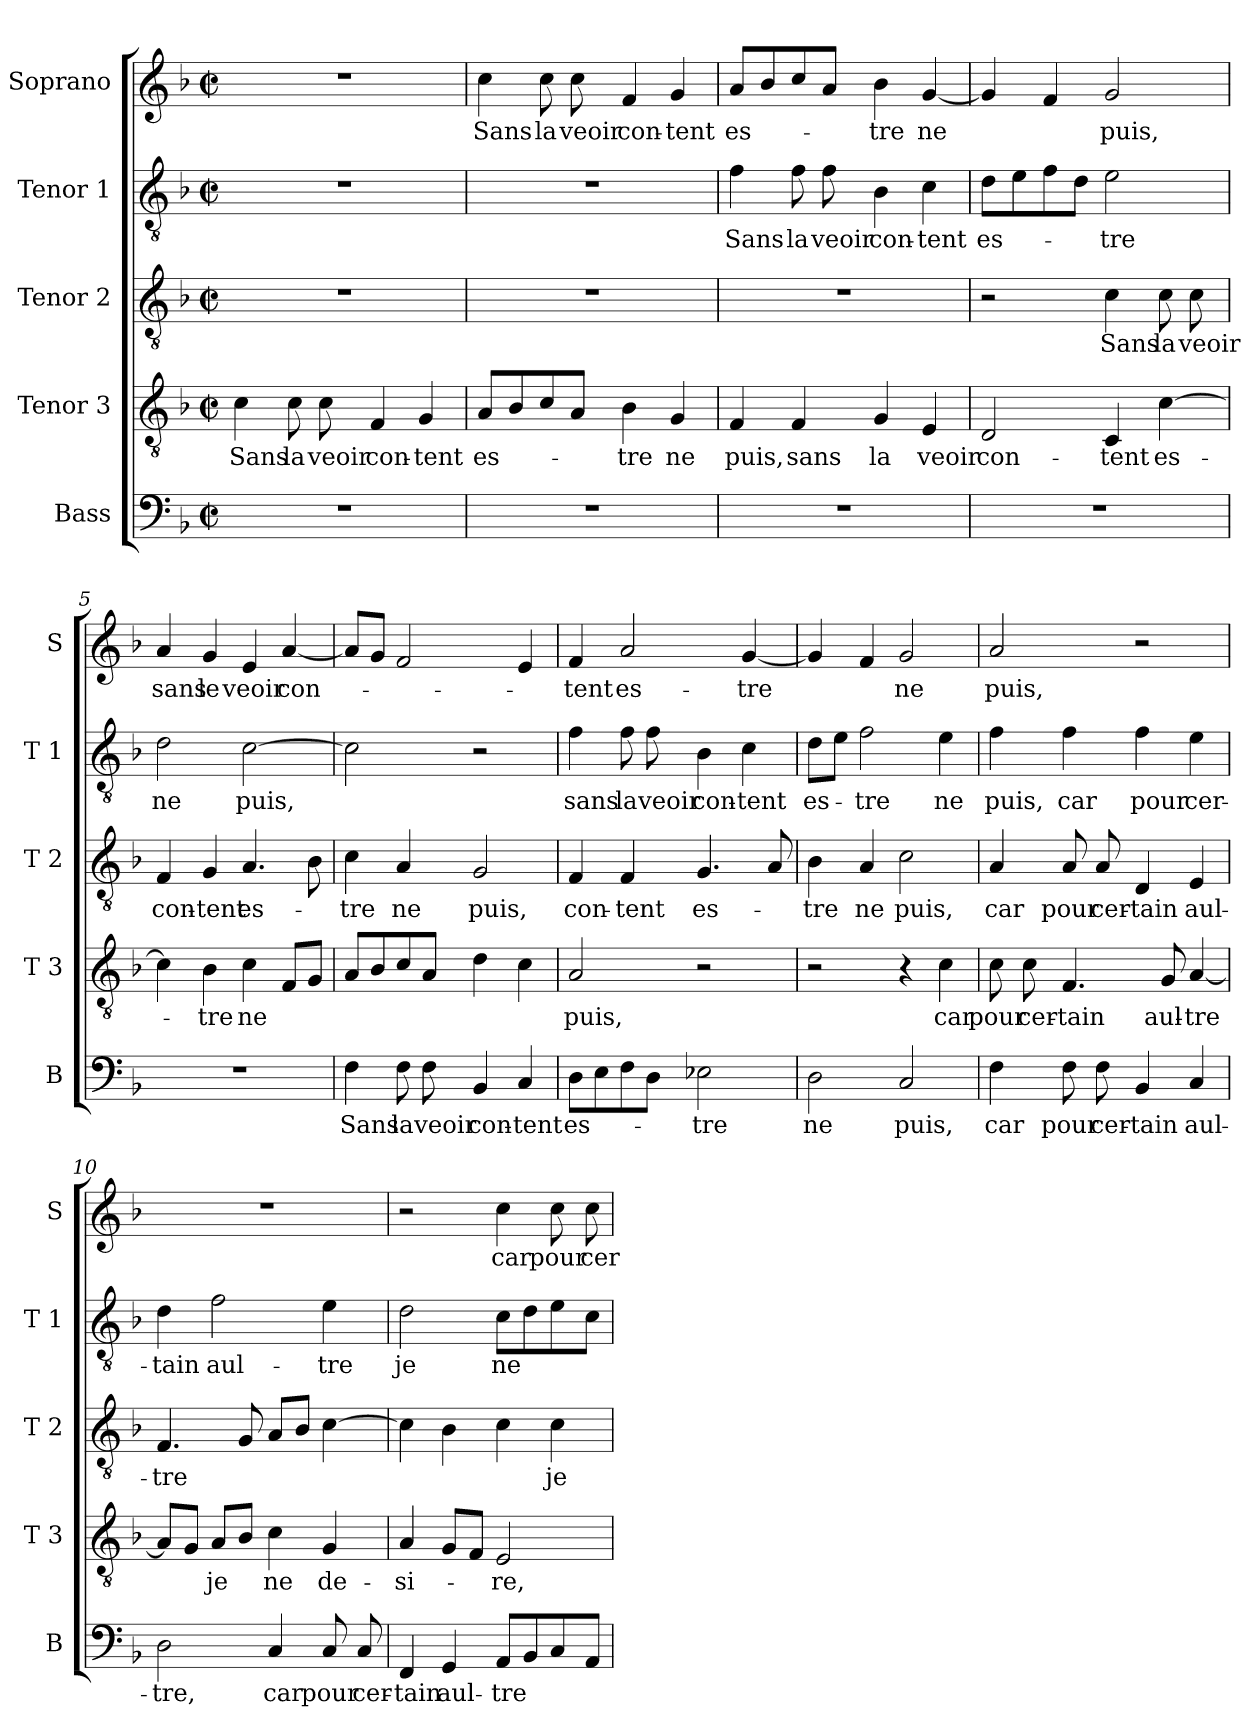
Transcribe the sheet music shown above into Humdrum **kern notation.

**kern	**text	**kern	**text	**kern	**text	**kern	**text	**kern	**text
*part5	*part5	*part4	*part4	*part3	*part3	*part2	*part2	*part1	*part1
*staff5	*staff5	*staff4	*staff4	*staff3	*staff3	*staff2	*staff2	*staff1	*staff1
*I"Bass	*	*I"Tenor 3	*	*I"Tenor 2	*	*I"Tenor 1	*	*I"Soprano	*
*I'B	*	*I'T 3	*	*I'T 2	*	*I'T 1	*	*I'S	*
*clefF4	*	*clefGv2	*	*clefGv2	*	*clefGv2	*	*clefG2	*
*k[b-]	*	*k[b-]	*	*k[b-]	*	*k[b-]	*	*k[b-]	*
*F:	*	*F:	*	*F:	*	*F:	*	*F:	*
*M2/2	*	*M2/2	*	*M2/2	*	*M2/2	*	*M2/2	*
*met(c|)	*	*met(c|)	*	*met(c|)	*	*met(c|)	*	*met(c|)	*
=1	=1	=1	=1	=1	=1	=1	=1	=1	=1
1r	.	4c\	Sans	1r	.	1r	.	1r	.
.	.	8c\	la	.	.	.	.	.	.
.	.	8c\	veoir	.	.	.	.	.	.
.	.	4F/	con-	.	.	.	.	.	.
.	.	4G/	-tent	.	.	.	.	.	.
=2	=2	=2	=2	=2	=2	=2	=2	=2	=2
1r	.	8A/L	es-	1r	.	1r	.	4cc\	Sans
.	.	8B-/	.	.	.	.	.	.	.
.	.	8c/	.	.	.	.	.	8cc\	la
.	.	8A/J	.	.	.	.	.	8cc\	veoir
.	.	4B-\	-tre	.	.	.	.	4f/	con-
.	.	4G/	ne	.	.	.	.	4g/	-tent
=3	=3	=3	=3	=3	=3	=3	=3	=3	=3
1r	.	4F/	puis,	1r	.	4f\	Sans	8a/L	es-
.	.	.	.	.	.	.	.	8b-/	.
.	.	4F/	sans	.	.	8f\	la	8cc/	.
.	.	.	.	.	.	8f\	veoir	8a/J	.
.	.	4G/	la	.	.	4B-\	con-	4b-\	-tre
.	.	4E/	veoir	.	.	4c\	-tent	[4g/	ne
=4	=4	=4	=4	=4	=4	=4	=4	=4	=4
1r	.	2D/	con-	2r	.	8d\L	es-	4g/]	.
.	.	.	.	.	.	8e\	.	.	.
.	.	.	.	.	.	8f\	.	4f/	.
.	.	.	.	.	.	8d\J	.	.	.
.	.	4C/	-tent	4c\	Sans	2e\	-tre	2g/	puis,
.	.	[4c\	es-	8c\	la	.	.	.	.
.	.	.	.	8c\	veoir	.	.	.	.
!!LO:LB:g=z
=5	=5	=5	=5	=5	=5	=5	=5	=5	=5
1r	.	4c\]	.	4F/	con-	2d\	ne	4a/	sans
.	.	4B-\	-tre	4G/	-tent	.	.	4g/	le
.	.	4c\	ne	4.A/	es-	[2c\	puis,	4e/	veoir
.	.	8F/L	.	.	.	.	.	[4a/	con-
.	.	8G/J	.	8B-\	.	.	.	.	.
=6	=6	=6	=6	=6	=6	=6	=6	=6	=6
4F\	Sans	8A/L	.	4c\	-tre	2c\]	.	8a/L]	.
.	.	8B-/	.	.	.	.	.	8g/J	.
8F\	la	8c/	.	4A/	ne	.	.	2f/	.
8F\	veoir	8A/J	.	.	.	.	.	.	.
4BB-/	con-	4d\	.	2G/	puis,	2r	.	.	.
4C/	-tent	4c\	.	.	.	.	.	4e/	.
=7	=7	=7	=7	=7	=7	=7	=7	=7	=7
8D\L	es-	2A/	puis,	4F/	con-	4f\	sans	4f/	-tent
8E\	.	.	.	.	.	.	.	.	.
8F\	.	.	.	4F/	-tent	8f\	la	2a/	es-
8D\J	.	.	.	.	.	8f\	veoir	.	.
2E-X\	-tre	2r	.	4.G/	es-	4B-\	con-	.	.
.	.	.	.	.	.	4c\	-tent	[4g/	-tre
.	.	.	.	8A/	.	.	.	.	.
=8	=8	=8	=8	=8	=8	=8	=8	=8	=8
2D\	ne	2r	.	4B-\	-tre	8d\L	es-	4g/]	.
.	.	.	.	.	.	8e\J	.	.	.
.	.	.	.	4A/	ne	2f\	-tre	4f/	.
2C/	puis,	4r	.	2c\	puis,	.	.	2g/	ne
.	.	4c\	car	.	.	4e\	ne	.	.
=9	=9	=9	=9	=9	=9	=9	=9	=9	=9
4F\	car	8c\	pour	4A/	car	4f\	puis,	2a/	puis,
.	.	8c\	cer-	.	.	.	.	.	.
8F\	pour	4.F/	-tain	8A/	pour	4f\	car	.	.
8F\	cer-	.	.	8A/	cer-	.	.	.	.
4BB-/	-tain	.	.	4D/	-tain	4f\	pour	2r	.
.	.	8G/	aul-	.	.	.	.	.	.
4C/	aul-	[4A/	-tre	4E/	aul-	4e\	cer-	.	.
!!LO:PB:g=z
=10	=10	=10	=10	=10	=10	=10	=10	=10	=10
2D\	-tre,	8A/L]	.	4.F/	-tre	4d\	-tain	1r	.
.	.	8G/J	.	.	.	.	.	.	.
.	.	8A/L	je	.	.	2f\	aul-	.	.
.	.	8B-/J	.	8G/	.	.	.	.	.
4C/	car	4c\	ne	8A/L	.	.	.	.	.
.	.	.	.	8B-/J	.	.	.	.	.
8C/	pour	4G/	de-	[4c\	.	4e\	-tre	.	.
8C/	cer-	.	.	.	.	.	.	.	.
=11	=11	=11	=11	=11	=11	=11	=11	=11	=11
4FF/	-tain	4A/	-si-	4c\]	.	2d\	je	2r	.
4GG/	aul-	8G/L	.	4B-\	.	.	.	.	.
.	.	8F/J	.	.	.	.	.	.	.
8AA/L	-tre	2E/	-re,	4c\	.	8c\L	ne	4cc\	car
8BB-/	.	.	.	.	.	8d\	.	.	.
8C/	.	.	.	4c\	je	8e\	.	8cc\	pour
8AA/J	.	.	.	.	.	8c\J	.	8cc\	cer-
=	=	=	=	=	=	=	=	=	=
*-	*-	*-	*-	*-	*-	*-	*-	*-	*-
